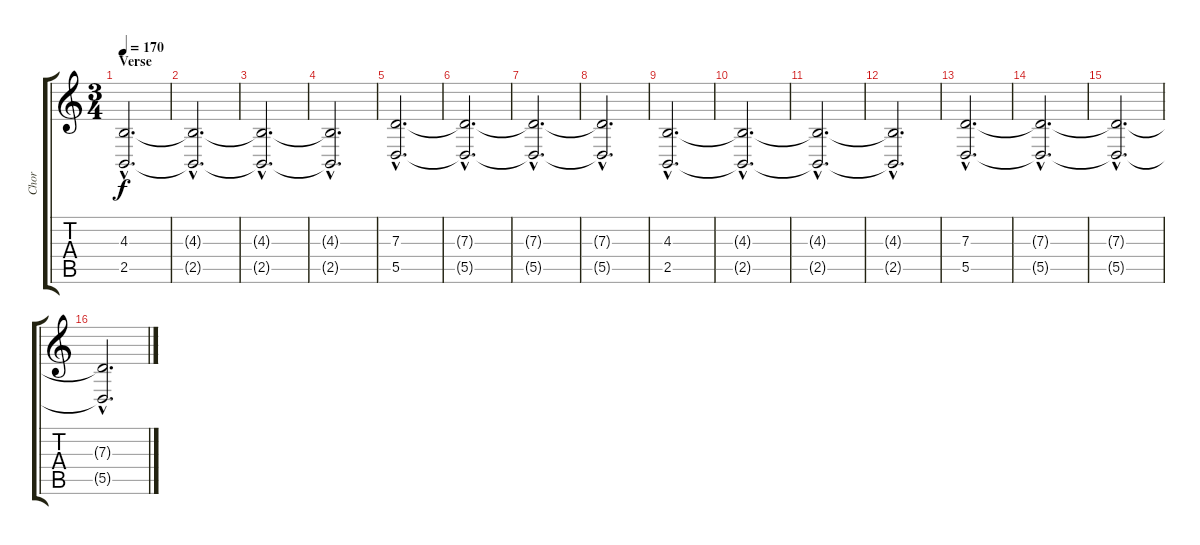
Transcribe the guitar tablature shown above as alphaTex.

\track ("Chor" "Chor") {instrument pad4choir}
\staff {score tabs}
\tuning (E4 B3 G3 D3 A2 E2) {hide}
\ts (3 4)
\section ("" "Verse")
\tempo 170
\clef g2
\ks c
(4.3{hac} 2.5{hac}).2{d dy f volume 5} |
(4.3{hac t} 2.5{hac t}).2{d} |
(4.3{hac t} 2.5{hac t}).2{d} |
(4.3{hac t} 2.5{hac t}).2{d} |
(7.3{hac} 5.5{hac}).2{d} |
(7.3{hac t} 5.5{hac t}).2{d} |
(7.3{hac t} 5.5{hac t}).2{d} |
(7.3{hac t} 5.5{hac t}).2{d} |
(4.3{hac} 2.5{hac}).2{d volume 5} |
(4.3{hac t} 2.5{hac t}).2{d} |
(4.3{hac t} 2.5{hac t}).2{d} |
(4.3{hac t} 2.5{hac t}).2{d} |
(7.3{hac} 5.5{hac}).2{d} |
(7.3{hac t} 5.5{hac t}).2{d} |
(7.3{hac t} 5.5{hac t}).2{d} |
(7.3{hac t} 5.5{hac t}).2{d}
